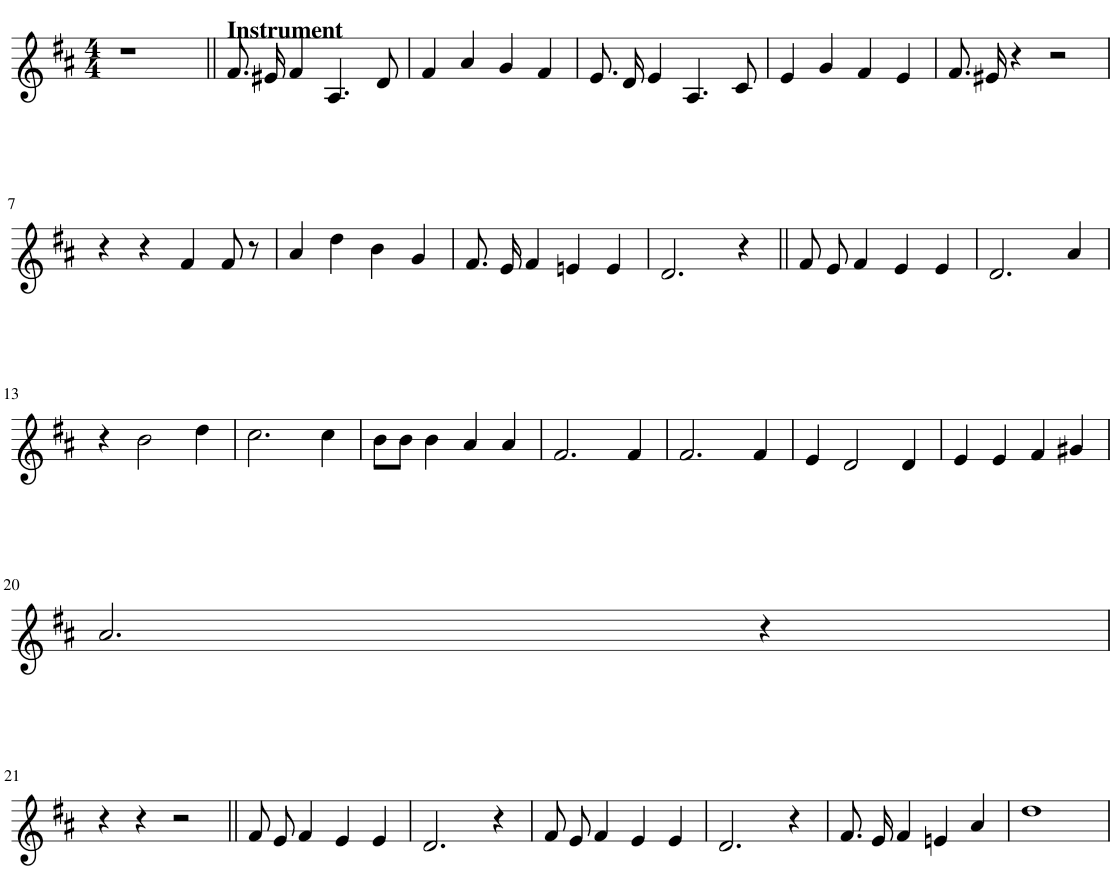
**kern
*part1
*staff1
*I"Staff 1
*I'Sta. 1
*clefG1
*k[f#c#]
*D:
*M4/4
=1
1r
=2||
!LO:TX:a:B:t=Instrument
8.a/
16g#X/
4a/
4.c#/
8f#/
=3
4a/
4cc#/
4b/
4a/
=4
8.g/
16f#/
4g/
4.c#/
8e/
=5
4g/
4b/
4a/
4g/
=6
8.a/
16g#X/
4r
2r
!!LO:LB:g=z
=7
4r
4r
4a/
8a/
8r
=8
4cc#/
4ff#\
4dd\
4b/
=9
8.a/
16g/
4a/
4gn/
4g/
=10
2.f#/
4r
=11||
8a/
8g/
4a/
4g/
4g/
=12
2.f#/
4cc#/
!!LO:LB:g=z
=13
4r
2dd\
4ff#\
=14
2.ee\
4ee\
=15
8dd\L
8dd\J
4dd\
4cc#/
4cc#/
=16
2.a/
4a/
=17
2.a/
4a/
=18
4g/
2f#/
4f#/
=19
4g/
4g/
4a/
4b#X/
!!LO:LB:g=z
=20
2.cc#/
4r
!!LO:LB:g=z
=21
4r
4r
2r
=22||
8a/
8g/
4a/
4g/
4g/
=23
2.f#/
4r
=24
8a/
8g/
4a/
4g/
4g/
=25
2.f#/
4r
=26
8.a/
16g/
4a/
4gn/
4cc#/
=27
1ff#
=
*-
